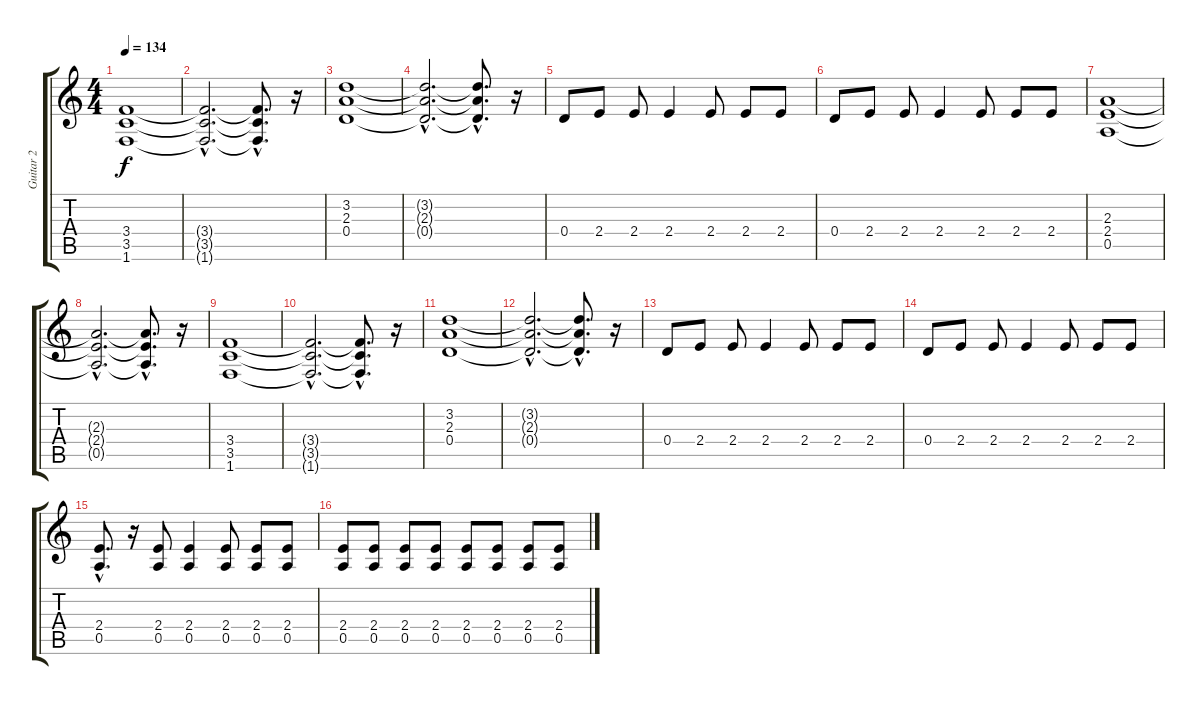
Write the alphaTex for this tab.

\track ("Guitar 2" "Guitar 2") {instrument distortionguitar}
\staff {score tabs}
\tuning (E4 B3 G3 D3 A2 E2) {hide}
\ts (4 4)
\tempo 134
\clef g2
\ks c
(3.4 3.5 1.6).1{dy f} |
(3.4{hac t} 3.5{hac t} 1.6{hac t}).2{d} (3.4{hac t} 3.5{hac t} 1.6{hac t}).8{d} r.16 |
(3.2 2.3 0.4).1 |
(3.2{hac t} 2.3{hac t} 0.4{hac t}).2{d} (3.2{hac t} 2.3{hac t} 0.4{hac t}).8{d} r.16 |
0.4.8 2.4.8 2.4.8 2.4.4 2.4.8 2.4.8 2.4.8 |
0.4.8 2.4.8 2.4.8 2.4.4 2.4.8 2.4.8 2.4.8 |
(2.3 2.4 0.5).1 |
(2.3{hac t} 2.4{hac t} 0.5{hac t}).2{d} (2.3{hac t} 2.4{hac t} 0.5{hac t}).8{d} r.16 |
(3.4 3.5 1.6).1 |
(3.4{hac t} 3.5{hac t} 1.6{hac t}).2{d} (3.4{hac t} 3.5{hac t} 1.6{hac t}).8{d} r.16 |
(3.2 2.3 0.4).1 |
(3.2{hac t} 2.3{hac t} 0.4{hac t}).2{d} (3.2{hac t} 2.3{hac t} 0.4{hac t}).8{d} r.16 |
0.4.8 2.4.8 2.4.8 2.4.4 2.4.8 2.4.8 2.4.8 |
0.4.8 2.4.8 2.4.8 2.4.4 2.4.8 2.4.8 2.4.8 |
(2.4{hac} 0.5{hac}).8{d} r.16 (2.4 0.5).8 (2.4 0.5).4 (2.4 0.5).8 (2.4 0.5).8 (2.4 0.5).8 |
(2.4 0.5).8 (2.4 0.5).8 (2.4 0.5).8 (2.4 0.5).8 (2.4 0.5).8 (2.4 0.5).8 (2.4 0.5).8 (2.4 0.5).8
